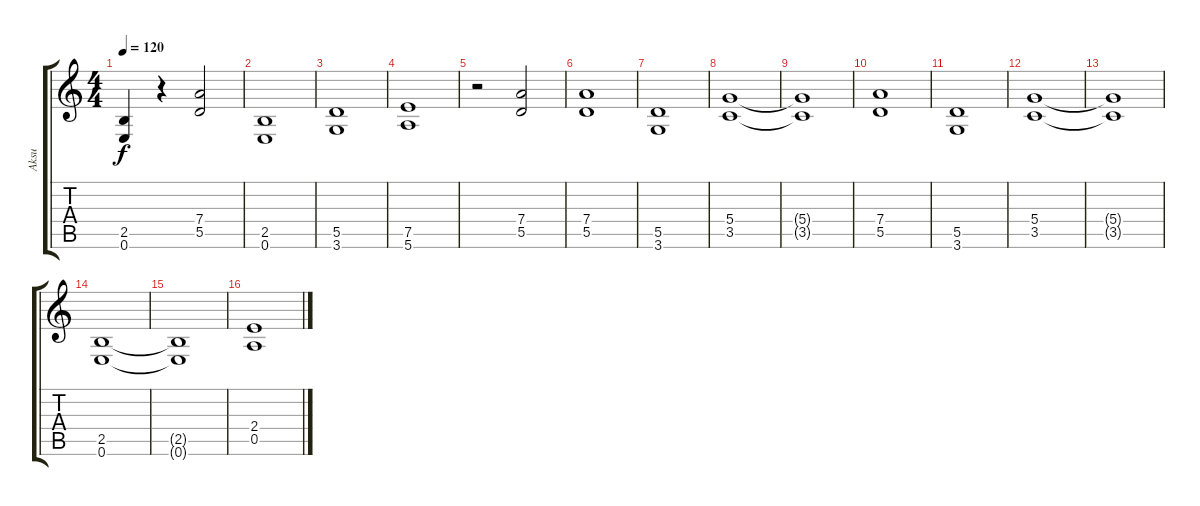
\track ("Aksu" "Aksu") {instrument distortionguitar}
\staff {score tabs}
\tuning (E4 B3 G3 D3 A2 E2) {hide}
\ts (4 4)
\tempo 120
\clef g2
\ks c
(2.5{t} 0.6{t}).4{dy f} r.4 (7.4 5.5).2 |
(2.5 0.6).1 |
(5.5 3.6).1 |
(7.5 5.6).1 |
r.2 (7.4 5.5).2 |
(7.4 5.5).1 |
(5.5 3.6).1 |
(5.4 3.5).1 |
(5.4{t} 3.5{t}).1 |
(7.4 5.5).1 |
(5.5 3.6).1 |
(5.4 3.5).1 |
(5.4{t} 3.5{t}).1 |
(2.5 0.6).1 |
(2.5{t} 0.6{t}).1 |
(2.4 0.5).1
